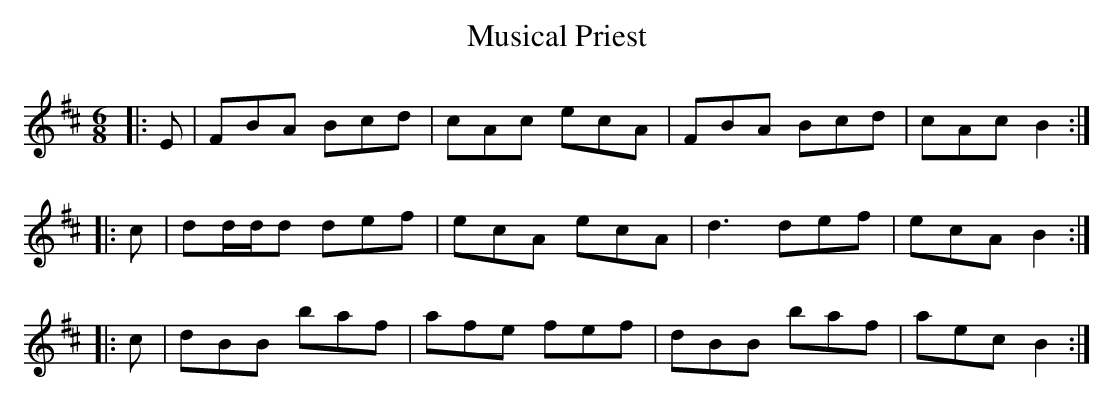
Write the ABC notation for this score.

X:1
T: Musical Priest
M: 6/8
L: 1/8
K: Bmin
|:E|FBA Bcd|cAc ecA|FBA Bcd| cAc B2:|
|:c|dd/d/d def|ecA ecA|d3 def|ecA B2:|
|:c|dBB baf|afe fef|dBB baf| aec B2:|
